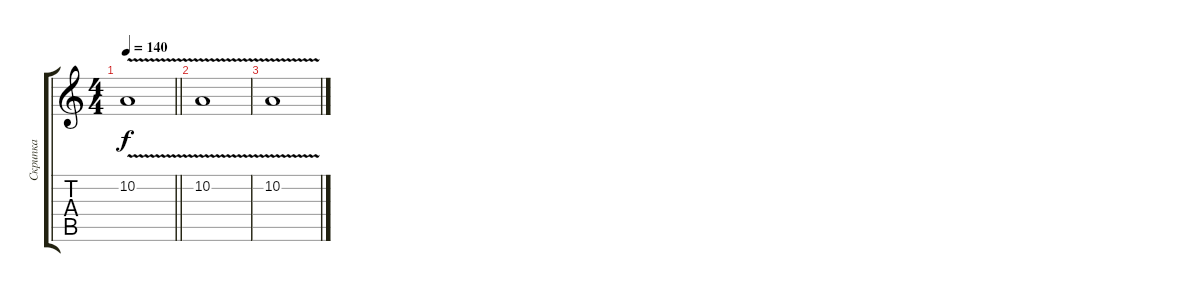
\track ("Скрипка" "Скрипка") {instrument piccolo}
\staff {score tabs}
\tuning (E4 B3 G3 D3 A2 E2) {hide}
\ts (4 4)
\tempo 140
\clef g2
\barLineRight lightlight
\ks c
10.2{v t}.1{dy f volume 10} |
10.2{v}.1{volume 7} |
10.2{v}.1{volume 5}
